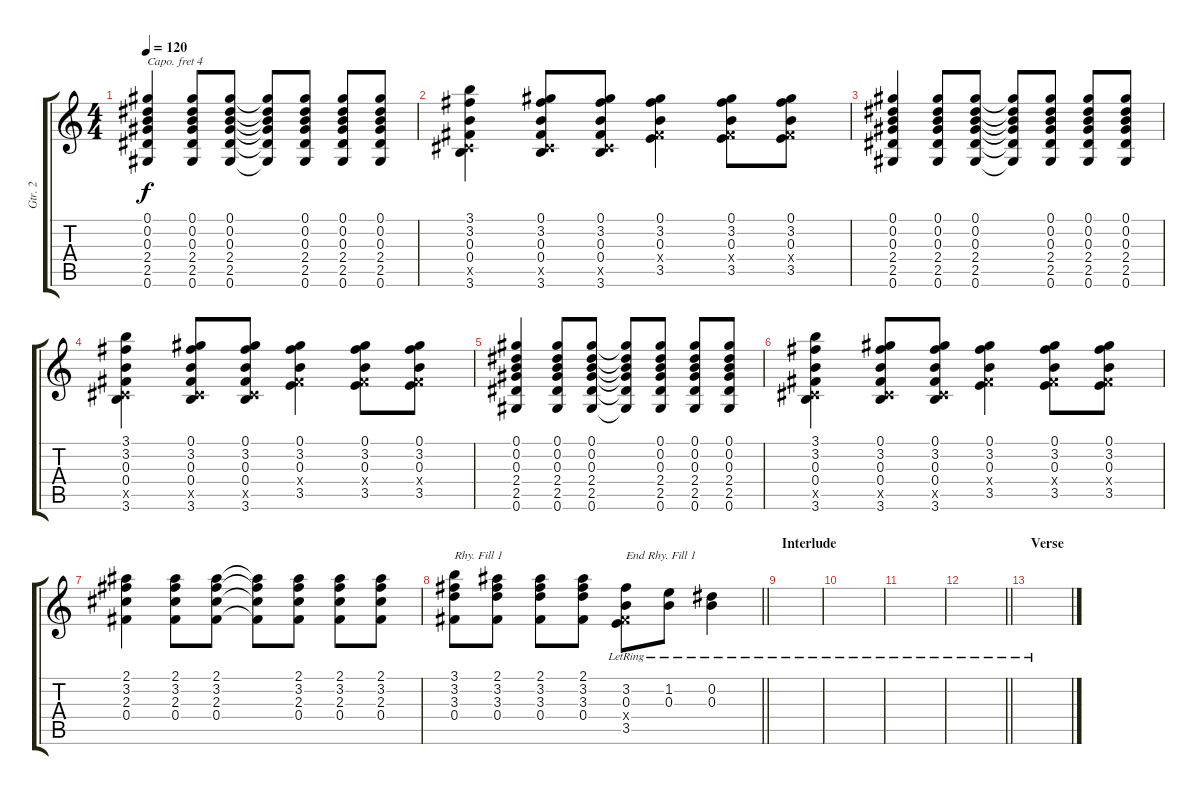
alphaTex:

\track ("Gtr. 2" "Gtr. 2") {instrument acousticguitarsteel}
\staff {score tabs}
\capo 4
\tuning (E4 B3 G3 D3 A2 E2) {hide}
\ts (4 4)
\tempo 120
\clef g2
\ks c
(0.1 0.2 0.3 2.4 2.5 0.6).4{dy f} (0.1 0.2 0.3 2.4 2.5 0.6).8 (0.1 0.2 0.3 2.4 2.5 0.6).8 (0.1{t} 0.2{t} 0.3{t} 2.4{t} 2.5{t} 0.6{t}).8 (0.1 0.2 0.3 2.4 2.5 0.6).8 (0.1 0.2 0.3 2.4 2.5 0.6).8 (0.1 0.2 0.3 2.4 2.5 0.6).8 |
(3.1 3.2 0.3 0.4 0.5{x} 3.6).4 (0.1 3.2 0.3 0.4 0.5{x} 3.6).8 (0.1 3.2 0.3 0.4 0.5{x} 3.6).8 (0.1 3.2 0.3 0.4{x} 3.5).4 (0.1 3.2 0.3 0.4{x} 3.5).8 (0.1 3.2 0.3 0.4{x} 3.5).8 |
(0.1 0.2 0.3 2.4 2.5 0.6).4 (0.1 0.2 0.3 2.4 2.5 0.6).8 (0.1 0.2 0.3 2.4 2.5 0.6).8 (0.1{t} 0.2{t} 0.3{t} 2.4{t} 2.5{t} 0.6{t}).8 (0.1 0.2 0.3 2.4 2.5 0.6).8 (0.1 0.2 0.3 2.4 2.5 0.6).8 (0.1 0.2 0.3 2.4 2.5 0.6).8 |
(3.1 3.2 0.3 0.4 0.5{x} 3.6).4 (0.1 3.2 0.3 0.4 0.5{x} 3.6).8 (0.1 3.2 0.3 0.4 0.5{x} 3.6).8 (0.1 3.2 0.3 0.4{x} 3.5).4 (0.1 3.2 0.3 0.4{x} 3.5).8 (0.1 3.2 0.3 0.4{x} 3.5).8 |
(0.1 0.2 0.3 2.4 2.5 0.6).4 (0.1 0.2 0.3 2.4 2.5 0.6).8 (0.1 0.2 0.3 2.4 2.5 0.6).8 (0.1{t} 0.2{t} 0.3{t} 2.4{t} 2.5{t} 0.6{t}).8 (0.1 0.2 0.3 2.4 2.5 0.6).8 (0.1 0.2 0.3 2.4 2.5 0.6).8 (0.1 0.2 0.3 2.4 2.5 0.6).8 |
(3.1 3.2 0.3 0.4 0.5{x} 3.6).4 (0.1 3.2 0.3 0.4 0.5{x} 3.6).8 (0.1 3.2 0.3 0.4 0.5{x} 3.6).8 (0.1 3.2 0.3 0.4{x} 3.5).4 (0.1 3.2 0.3 0.4{x} 3.5).8 (0.1 3.2 0.3 0.4{x} 3.5).8 |
(2.1 3.2 2.3 0.4).4 (2.1 3.2 2.3 0.4).8 (2.1 3.2 2.3 0.4).8 (2.1{t} 3.2{t} 2.3{t} 0.4{t}).8 (2.1 3.2 2.3 0.4).8 (2.1 3.2 2.3 0.4).8 (2.1 3.2 2.3 0.4).8 |
\barLineRight lightlight
(3.1 3.2 3.3 0.4).8{txt "Rhy. Fill 1"} (2.1 3.2 3.3 0.4).8 (2.1 3.2 3.3 0.4).8 (2.1 3.2 3.3 0.4).8 (3.2{lr} 0.3{lr} 0.4{x} 3.5{lr}).8{txt "End Rhy. Fill 1"} (1.2{lr} 0.3{lr}).8 (0.2{lr} 0.3{lr}).4 |
\section ("" "Interlude")
|
|
|
\barLineRight lightlight
|
\section ("" "Verse")
